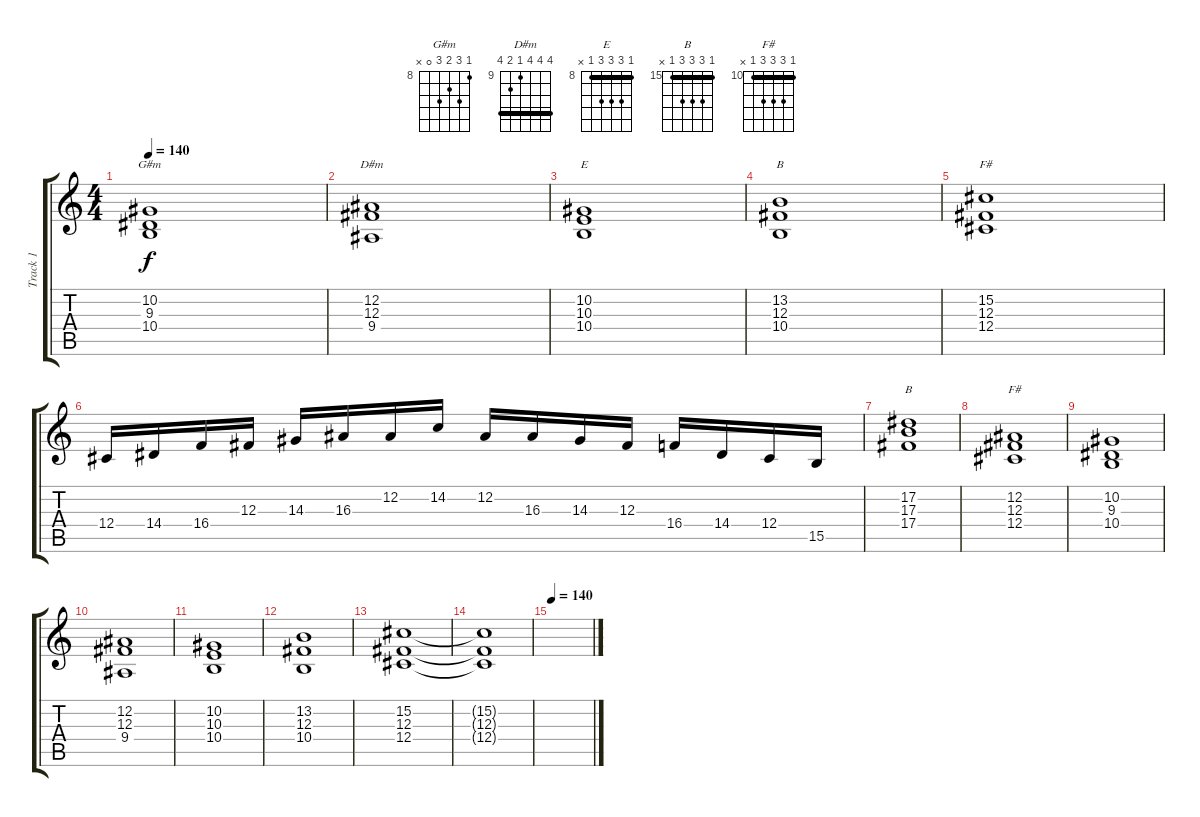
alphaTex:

\track ("Track 1" "Track 1") {instrument stringensemble1}
\staff {score tabs}
\tuning (Eb4 Bb3 Gb3 Db3 Ab2 Eb2) {hide}
\chord ("G#m" 8 10 9 10 0 x) {firstfret 8}
\chord ("D#m" 12 12 12 9 10 12) {firstfret 9 barre 12}
\chord ("E" 8 10 10 10 8 x) {firstfret 8 barre 8}
\chord ("B" 12 13 12 10 x x) {firstfret 10 barre 12}
\chord ("F#" 15 15 12 12 14 15) {firstfret 12 barre (12 15)}
\chord ("B" 15 17 17 17 15 x) {firstfret 15 barre 15}
\chord ("F#" 10 12 12 12 10 x) {firstfret 10 barre 10}
\ts (4 4)
\tempo 140
\clef g2
\ks aminor
(10.2 9.3 10.4).1{ch "G#m" dy f} |
(12.2 12.3 9.4).1{ch "D#m"} |
(10.2 10.3 10.4).1{ch "E"} |
(13.2 12.3 10.4).1{ch "B"} |
(15.2 12.3 12.4).1{ch "F#"} |
12.4.16 14.4.16 16.4.16 12.3.16 14.3.16 16.3.16 12.2.16 14.2.16 12.2.16 16.3.16 14.3.16 12.3.16 16.4.16 14.4.16 12.4.16 15.5.16 |
(17.2 17.3 17.4).1{ch "B"} |
(12.2 12.3 12.4).1{ch "F#"} |
(10.2 9.3 10.4).1 |
(12.2 12.3 9.4).1 |
(10.2 10.3 10.4).1 |
(13.2 12.3 10.4).1 |
(15.2 12.3 12.4).1 |
(15.2{t} 12.3{t} 12.4{t}).1 |
\tempo 140
